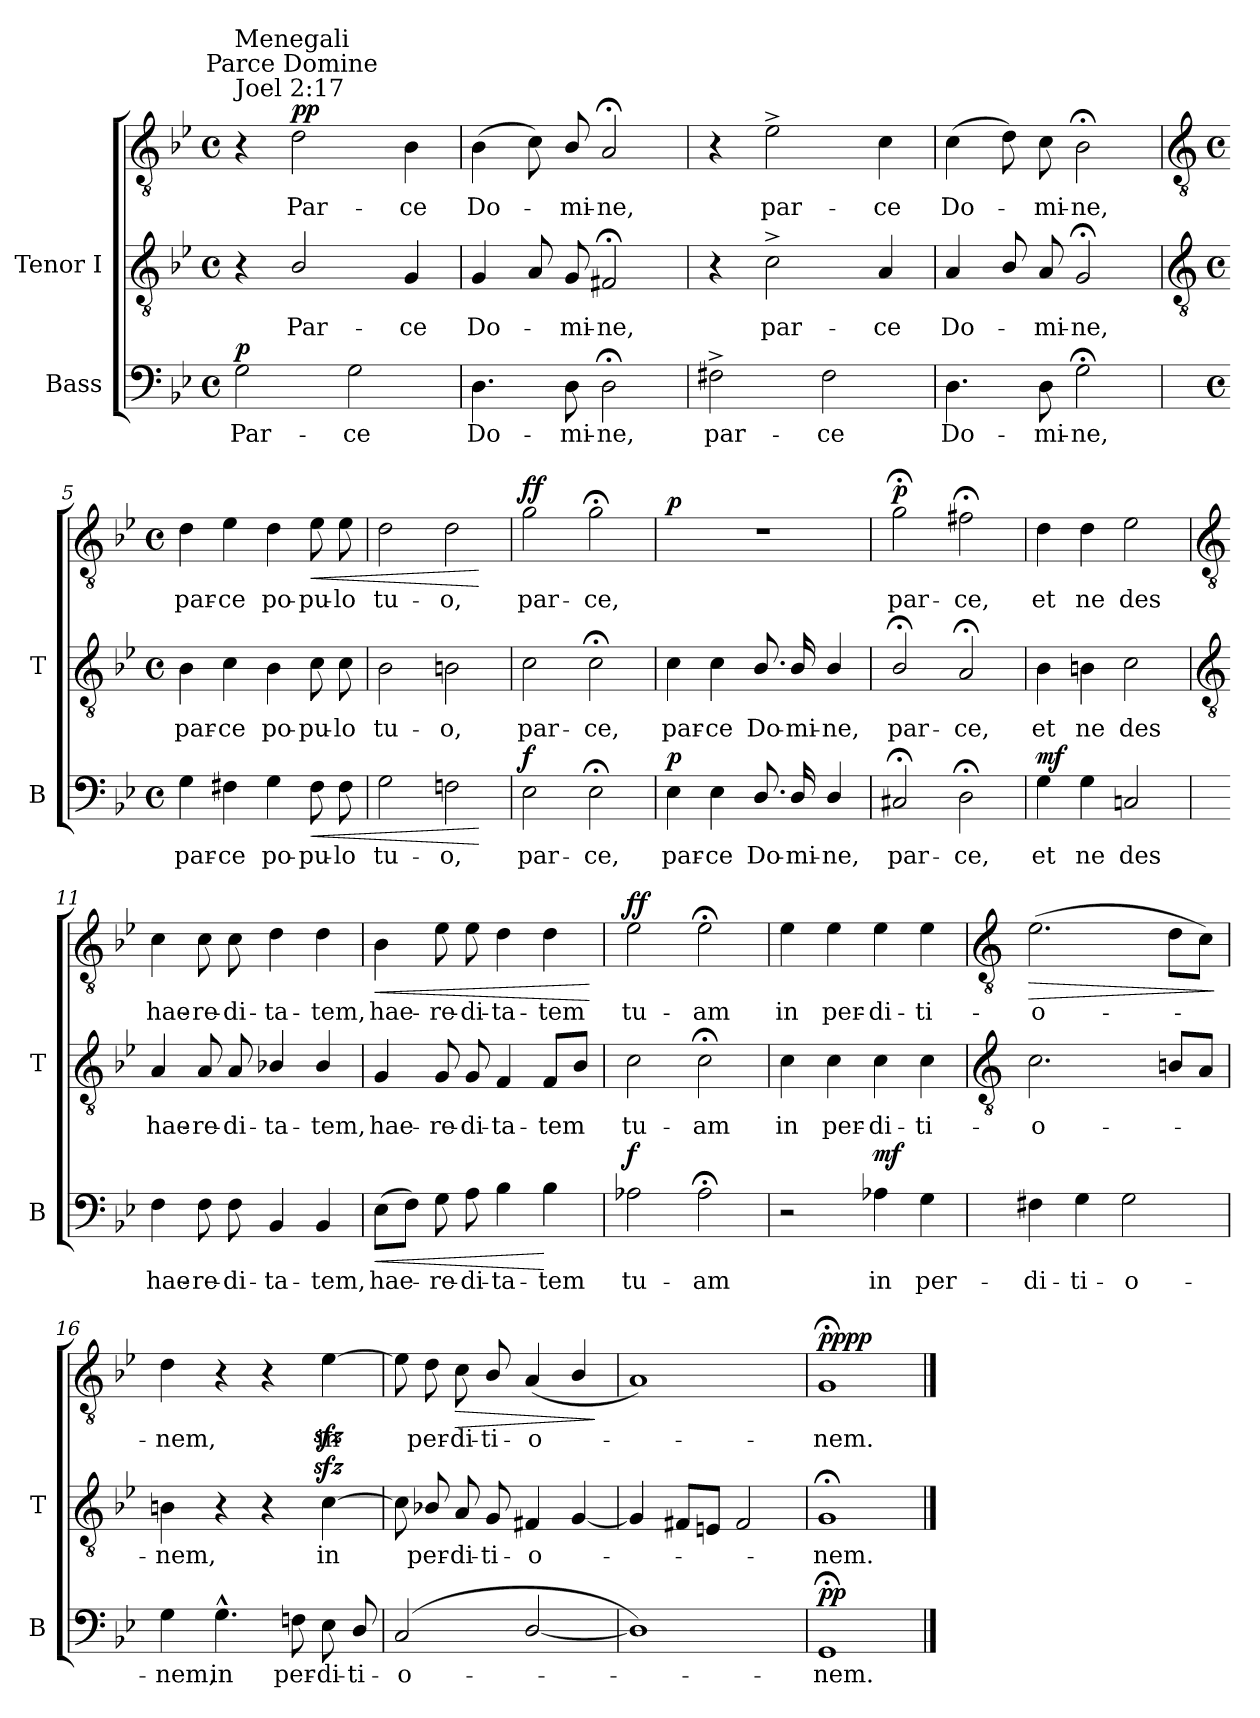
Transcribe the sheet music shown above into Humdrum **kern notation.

**kern	**text	**dynam	**kern	**text	**kern	**text	**dynam
*part2	*part2	*part2	*part1	*part1	*part1	*part1	*part1
*staff3	*staff3	*staff3	*staff2	*staff2	*staff1	*staff1	*staff1/2
*I"Bass	*	*	*I"Tenor I	*	*	*	*
*I'B	*	*	*I'T	*	*	*	*
*clefF4	*	*	*clefGv2	*	*clefGv2	*	*
*k[b-e-]	*	*	*k[b-e-]	*	*k[b-e-]	*	*
*B-:	*	*	*B-:	*	*B-:	*	*
*M4/4	*	*	*M4/4	*	*M4/4	*	*
*met(c)	*	*	*met(c)	*	*met(c)	*	*
=1	=1	=1	=1	=1	=1	=1	=1
!	!	!	!	!	!LO:TX:a:t=Joel 2&colon;17	!	!
!	!LO:LY:b	!LO:DY:b	!	!	!	!	!
2G	Par-	p	4r	.	4r	.	.
!	!	!	!	!	!LO:TX:a:cj:t=Parce Domine	!	!
!	!	!	!	!	!LO:TX:a:cj:t=Menegali	!	!
!	!	!	!	!LO:LY:b	!	!LO:LY:b	!LO:DY:b=2
!	!	!	!	!	!	!	!LO:DY:n=1:b
.	.	.	2B-/	Par-	2d	Par-	p p
!	!LO:LY:b	!	!	!	!	!	!
2G	-ce	.	.	.	.	.	.
!	!	!	!	!LO:LY:b	!	!LO:LY:b	!
.	.	.	4G	-ce	4B-	-ce	.
=2	=2	=2	=2	=2	=2	=2	=2
!	!LO:LY:b	!	!	!LO:LY:b	!	!LO:LY:b	!
4.D	Do-	.	4G	Do-	(>4B-	Do-	.
.	.	.	8A	.	8c)	.	.
!	!LO:LY:b	!	!	!LO:LY:b	!	!LO:LY:b	!
8D	-mi-	.	8G	mi-	8B-/	mi-	.
!	!LO:LY:b	!	!	!LO:LY:b	!	!LO:LY:b	!
2D;<	-ne,	.	2F#X;<	-ne,	2A;<	-ne,	.
=3	=3	=3	=3	=3	=3	=3	=3
!	!LO:LY:b	!	!	!	!	!	!
2F#X^	par-	.	4r	.	4r	.	.
!	!	!	!	!LO:LY:b	!	!LO:LY:b	!
.	.	.	2c^	par-	2e-^	par-	.
!	!LO:LY:b	!	!	!	!	!	!
2F#	-ce	.	.	.	.	.	.
!	!	!	!	!LO:LY:b	!	!LO:LY:b	!
.	.	.	4A	-ce	4c	-ce	.
=4	=4	=4	=4	=4	=4	=4	=4
!	!LO:LY:b	!	!	!LO:LY:b	!	!LO:LY:b	!
4.D	Do-	.	4A	Do-	(>4c	Do-	.
.	.	.	8B-/	.	8d)	.	.
!	!LO:LY:b	!	!	!LO:LY:b	!	!LO:LY:b	!
8D	-mi-	.	8A	mi-	8c	mi-	.
!	!LO:LY:b	!	!	!LO:LY:b	!	!LO:LY:b	!
2G;<	-ne,	.	2G;<	-ne,	2B-;<	-ne,	.
!!LO:LB:g=z
=5	=5	=5	=5	=5	=5	=5	=5
*	*	*	*clefGv2	*	*clefGv2	*	*
*M4/4	*	*	*M4/4	*	*M4/4	*	*
*met(c)	*	*	*met(c)	*	*met(c)	*	*
!	!LO:LY:b	!	!	!LO:LY:b	!	!LO:LY:b	!
4G	par-	.	4B-	par-	4d	par-	.
!	!LO:LY:b	!	!	!LO:LY:b	!	!LO:LY:b	!
4F#X	-ce	.	4c	-ce	4e-	-ce	.
!	!LO:LY:b	!	!	!LO:LY:b	!	!LO:LY:b	!
4G	po-	.	4B-	po-	4d	po-	.
!	!LO:LY:b	!LO:HP:b	!	!LO:LY:b	!	!LO:LY:b	!LO:HP:b
8F#	-pu-	<	8c	-pu-	8e-	-pu-	<
!	!LO:LY:b	!	!	!LO:LY:b	!	!LO:LY:b	!
8F#	-lo	.	8c	-lo	8e-	-lo	.
=6	=6	=6	=6	=6	=6	=6	=6
!	!LO:LY:b	!	!	!LO:LY:b	!	!LO:LY:b	!
2G	tu-	.	2B-	tu-	2d	tu-	.
!	!LO:LY:b	!	!	!LO:LY:b	!	!LO:LY:b	!
2Fn	-o,	.	2Bn	-o,	2d	-o,	.
.	.	[	.	.	.	.	[
=7	=7	=7	=7	=7	=7	=7	=7
!	!LO:LY:b	!LO:DY:b	!	!LO:LY:b	!	!LO:LY:b	!LO:DY:b=2
!	!	!	!	!	!	!	!LO:DY:n=1:b
2E-	par-	f	2c	par-	2g	par-	f f
!	!LO:LY:b	!	!	!LO:LY:b	!	!LO:LY:b	!
2E-;<	-ce,	.	2c;<	-ce,	2g;<	-ce,	.
=8	=8	=8	=8	=8	=8	=8	=8
!	!LO:LY:b	!LO:DY:b	!	!LO:LY:b	!	!	!LO:DY:b=2
4E-	par-	p	4c	par-	1r	.	p
!	!LO:LY:b	!	!	!LO:LY:b	!	!	!
4E-	-ce	.	4c	-ce	.	.	.
!	!LO:LY:b	!	!	!LO:LY:b	!	!	!
8.D/	Do-	.	8.B-/	Do-	.	.	.
!	!LO:LY:b	!	!	!LO:LY:b	!	!	!
16D/	-mi-	.	16B-/	-mi-	.	.	.
!	!LO:LY:b	!	!	!LO:LY:b	!	!	!
4D/	-ne,	.	4B-/	-ne,	.	.	.
=9	=9	=9	=9	=9	=9	=9	=9
!	!LO:LY:b	!	!	!LO:LY:b	!	!LO:LY:b	!LO:DY:b
2C#X;<	par-	.	2B-;</	par-	2g;<	par-	p
!	!LO:LY:b	!	!	!LO:LY:b	!	!LO:LY:b	!
2D;<	-ce,	.	2A;<	-ce,	2f#X;<	-ce,	.
=10	=10	=10	=10	=10	=10	=10	=10
!	!LO:LY:b	!LO:DY:b	!	!LO:LY:b	!	!LO:LY:b	!LO:DY:b=2
!	!	!	!	!	!	!	!LO:DY:n=1:b
4G	et	mf	4B-	et	4d	et	mf mf
!	!LO:LY:b	!	!	!LO:LY:b	!	!LO:LY:b	!
4G	ne	.	4Bn	ne	4d	ne	.
!	!LO:LY:b	!	!	!LO:LY:b	!	!LO:LY:b	!
2Cn	des	.	2c	des	2e-	des	.
!!LO:LB:g=z
=11	=11	=11	=11	=11	=11	=11	=11
*	*	*	*clefGv2	*	*clefGv2	*	*
!	!LO:LY:b	!	!	!LO:LY:b	!	!LO:LY:b	!
4F	hae-	.	4A	hae-	4c	hae-	.
!	!LO:LY:b	!	!	!LO:LY:b	!	!LO:LY:b	!
8F	-re-	.	8A	-re-	8c	-re-	.
!	!LO:LY:b	!	!	!LO:LY:b	!	!LO:LY:b	!
8F	-di-	.	8A	-di-	8c	-di-	.
!	!LO:LY:b	!	!	!LO:LY:b	!	!LO:LY:b	!
4BB-	-ta-	.	4B-X/	-ta-	4d	-ta-	.
!	!LO:LY:b	!	!	!LO:LY:b	!	!LO:LY:b	!
4BB-	-tem,	.	4B-/	-tem,	4d	-tem,	.
=12	=12	=12	=12	=12	=12	=12	=12
!	!LO:LY:b	!LO:HP:b	!	!LO:LY:b	!	!LO:LY:b	!LO:HP:b
(>8E-L	hae-	<	4G	hae-	4B-	hae-	<
8FJ)	.	.	.	.	.	.	.
!	!LO:LY:b	!	!	!LO:LY:b	!	!LO:LY:b	!
8G	re-	.	8G	-re-	8e-	-re-	.
!	!LO:LY:b	!	!	!LO:LY:b	!	!LO:LY:b	!
8A	-di-	.	8G	-di-	8e-	-di-	.
!	!LO:LY:b	!	!	!LO:LY:b	!	!LO:LY:b	!
4B-	-ta-	.	4F	-ta-	4d	-ta-	.
!	!LO:LY:b	!	!	!LO:LY:b	!	!LO:LY:b	!
4B-	-tem	[	8FL	-tem	4d	-tem	.
.	.	.	8B-J	.	.	.	.
.	.	.	.	.	.	.	[
=13	=13	=13	=13	=13	=13	=13	=13
!	!LO:LY:b	!LO:DY:b	!	!LO:LY:b	!	!LO:LY:b	!LO:DY:b=2
!	!	!	!	!	!	!	!LO:DY:n=1:b
2A-X	tu-	f	2c	tu-	2e-	tu-	f f
!	!LO:LY:b	!	!	!LO:LY:b	!	!LO:LY:b	!
2A-;<	-am	.	2c;<	-am	2e-;<	-am	.
=14	=14	=14	=14	=14	=14	=14	=14
!	!	!	!	!LO:LY:b	!	!LO:LY:b	!LO:DY:b=2
!	!	!	!	!	!	!	!LO:DY:n=1:b
2r	.	.	4c	-in	4e-	in	mf mf
!	!	!	!	!LO:LY:b	!	!LO:LY:b	!
.	.	.	4c	per-	4e-	per-	.
!	!LO:LY:b	!LO:DY:b	!	!LO:LY:b	!	!LO:LY:b	!
4A-X	in	mf	4c	-di-	4e-	-di-	.
!	!LO:LY:b	!	!	!LO:LY:b	!	!LO:LY:b	!
4G	per-	.	4c	-ti-	4e-	-ti-	.
!!LO:LB:g=z
=15	=15	=15	=15	=15	=15	=15	=15
*	*	*	*clefGv2	*	*clefGv2	*	*
!	!LO:LY:b	!	!	!LO:LY:b	!	!LO:LY:b	!LO:HP:b
4F#X	-di-	.	2.c	o-	(>2.e-	-o-	>
!	!LO:LY:b	!	!	!	!	!	!
4G	-ti-	.	.	.	.	.	.
!	!LO:LY:b	!	!	!	!	!	!
2G	-o-	.	.	.	.	.	.
.	.	.	8BnL	.	8dL	.	.
.	.	.	8AJ	.	8cJ)	.	.
.	.	.	.	.	.	.	]
=16	=16	=16	=16	=16	=16	=16	=16
!	!LO:LY:b	!	!	!LO:LY:b	!	!LO:LY:b	!
4G	-nem,	.	4Bn	nem,	4d	nem,	.
!	!LO:LY:b	!	!	!	!	!	!
4.G^^	in	.	4r	.	4r	.	.
.	.	.	4r	.	4r	.	.
!	!LO:LY:b	!	!	!	!	!	!
8Fn	per-	.	.	.	.	.	.
!	!LO:LY:b	!	!	!LO:LY:b	!	!LO:LY:b	!
8E-	-di-	.	[4czz<	in	[4e-zz<	in	.
!	!LO:LY:b	!	!	!	!	!	!
8D/	-ti-	.	.	.	.	.	.
=17	=17	=17	=17	=17	=17	=17	=17
!	!LO:LY:b	!	!	!	!	!	!
(<2C	-o-	.	8c]	.	8e-]	.	.
!	!	!	!	!LO:LY:b	!	!LO:LY:b	!
.	.	.	8B-X/	per-	8d	per-	.
!	!	!	!	!LO:LY:b	!	!LO:LY:b	!LO:HP:b
.	.	.	8A	-di-	8c	-di-	>
!	!	!	!	!LO:LY:b	!	!LO:LY:b	!
.	.	.	8G	-ti-	8B-/	-ti-	.
!	!	!	!	!LO:LY:b	!	!LO:LY:b	!
[2D/	.	.	4F#X	-o-	(<4A	-o-	.
.	.	.	[4G	.	4B-/	.	.
.	.	.	.	.	.	.	]
=18	=18	=18	=18	=18	=18	=18	=18
1D])	.	.	4G]	.	1A)	.	.
.	.	.	8F#XL	.	.	.	.
.	.	.	8EnJ	.	.	.	.
.	.	.	2F#	.	.	.	.
=19	=19	=19	=19	=19	=19	=19	=19
!	!LO:LY:b	!LO:DY:b	!	!LO:LY:b	!	!LO:LY:b	!LO:DY:b=2
!	!	!	!	!	!	!	!LO:DY:n=1:b
1GG;<	nem.	pp	1G;<	nem.	1G;<	nem.	pp pp
==	==	==	==	==	==	==	==
*-	*-	*-	*-	*-	*-	*-	*-
